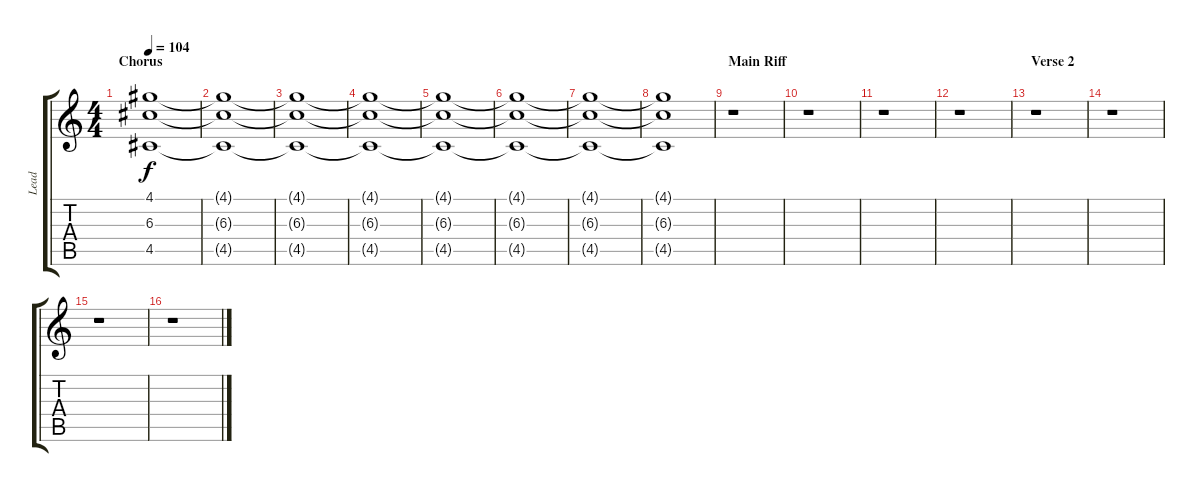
\track ("Lead" "Lead") {instrument lead2sawtooth}
\staff {score tabs}
\tuning (E5 B4 G4 D4 A3 E3) {hide}
\ts (4 4)
\section ("" "Chorus")
\tempo 104
\clef g2
\ks c
(4.1 6.3 4.5).1{dy f} |
(4.1{t} 6.3{t} 4.5{t}).1 |
(4.1{t} 6.3{t} 4.5{t}).1 |
(4.1{t} 6.3{t} 4.5{t}).1 |
(4.1{t} 6.3{t} 4.5{t}).1 |
(4.1{t} 6.3{t} 4.5{t}).1 |
(4.1{t} 6.3{t} 4.5{t}).1 |
(4.1{t} 6.3{t} 4.5{t}).1 |
\section ("" "Main Riff")
r.1 |
r.1 |
r.1 |
r.1 |
\section ("" "Verse 2")
r.1 |
r.1 |
r.1 |
r.1
